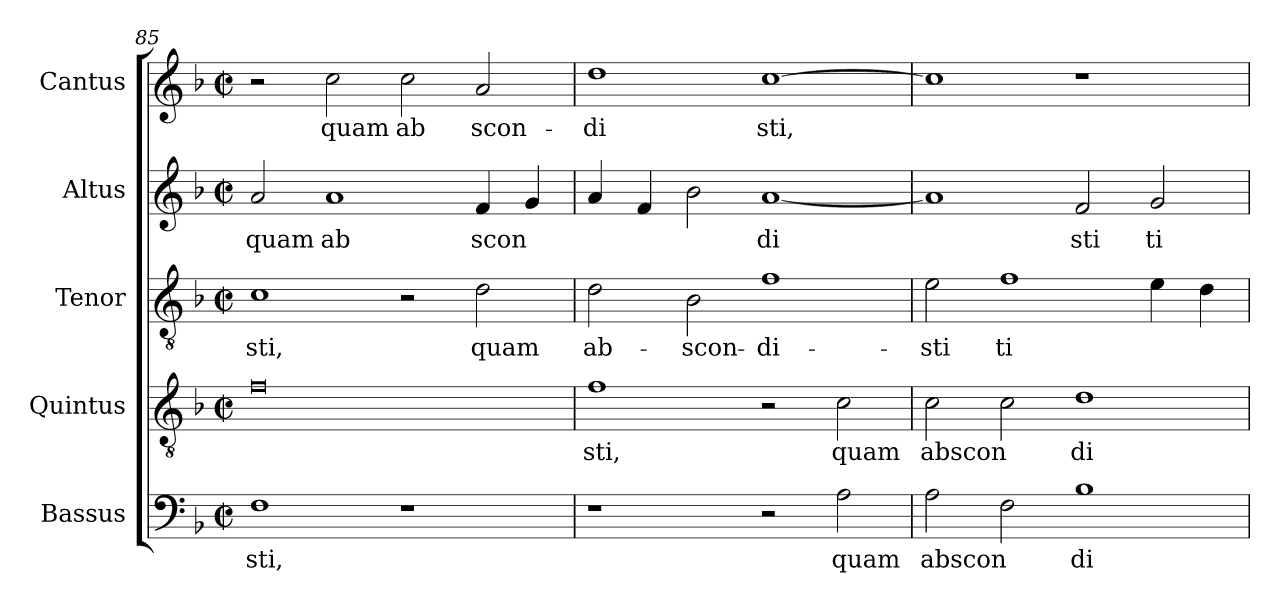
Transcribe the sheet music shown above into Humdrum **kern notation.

**kern	**text	**kern	**text	**kern	**text	**kern	**text	**kern	**text
*part5	*part5	*part4	*part4	*part3	*part3	*part2	*part2	*part1	*part1
*staff5	*staff5	*staff4	*staff4	*staff3	*staff3	*staff2	*staff2	*staff1	*staff1
*I"Bassus	*	*I"Quintus	*	*I"Tenor	*	*I"Altus	*	*I"Cantus	*
*clefF4	*	*clefGv2	*	*clefGv2	*	*clefG2	*	*clefG2	*
*k[b-]	*	*k[b-]	*	*k[b-]	*	*k[b-]	*	*k[b-]	*
*F:	*	*F:	*	*F:	*	*F:	*	*F:	*
*M2/2	*	*M2/2	*	*M2/2	*	*M2/2	*	*M2/2	*
*met(c|)	*	*met(c|)	*	*met(c|)	*	*met(c|)	*	*met(c|)	*
=85	=85	=85	=85	=85	=85	=85	=85	=85	=85
!	!LO:LY:b:cj	!	!LO:LY:b:cj	!	!LO:LY:b:cj	!	!LO:LY:b:cj	!	!
1F	sti,	0f	.	1c	-sti,	2a/	quam	2r	.
!	!	!	!	!	!	!	!LO:LY:b:cj	!	!LO:LY:b:cj
.	.	.	.	.	.	1a	ab	2cc\	quam
!	!	!	!	!	!	!	!	!	!LO:LY:b:cj
1r	.	.	.	2r	.	.	.	2cc\	ab
!	!	!	!	!	!LO:LY:b:cj	!	!LO:LY:b:cj	!	!LO:LY:b:cj
.	.	.	.	2d\	quam	4f/	scon	2a/	scon-
!	!	!	!	!	!	!	!LO:LY:b:cj	!	!
.	.	.	.	.	.	4g/	.	.	.
!!LO:PB:g=z
=86	=86	=86	=86	=86	=86	=86	=86	=86	=86
!	!	!	!LO:LY:b:cj	!	!LO:LY:b:cj	!	!LO:LY:b:cj	!	!LO:LY:b:cj
1r	.	1f	sti,	2d\	ab-	4a/	.	1dd	-di
!	!	!	!	!	!	!	!LO:LY:b:cj	!	!
.	.	.	.	.	.	4f/	.	.	.
!	!	!	!	!	!LO:LY:b:cj	!	!LO:LY:b:cj	!	!
.	.	.	.	2B-\	-scon-	2b-\	.	.	.
!	!	!	!	!	!LO:LY:b:cj	!	!LO:LY:b:cj	!	!LO:LY:b:cj
2r	.	2r	.	1f	-di-	[<1a	di	[>1cc	sti,
!	!LO:LY:b:cj	!	!LO:LY:b:cj	!	!	!	!	!	!
2A\	quam	2c\	quam	.	.	.	.	.	.
=87	=87	=87	=87	=87	=87	=87	=87	=87	=87
!	!LO:LY:b:cj	!	!LO:LY:b:cj	!	!LO:LY:b:cj	!	!LO:LY:b:cj	!	!LO:LY:b:cj
2A\	abscon	2c\	abscon	2e\	-sti	1a]	.	1cc]	.
!	!LO:LY:b:cj	!	!LO:LY:b:cj	!	!LO:LY:b:cj	!	!	!	!
2F\	.	2c\	.	1f	ti-	.	.	.	.
!	!LO:LY:b:cj	!	!LO:LY:b:cj	!	!	!	!LO:LY:b:cj	!	!
1B-	di	1d	di	.	.	2f/	sti	1r	.
!	!	!	!	!	!LO:LY:b:cj	!	!LO:LY:b:cj	!	!
.	.	.	.	4e\	--	2g/	ti	.	.
!	!	!	!	!	!LO:LY:b:cj	!	!	!	!
.	.	.	.	4d\	--	.	.	.	.
=	=	=	=	=	=	=	=	=	=
*-	*-	*-	*-	*-	*-	*-	*-	*-	*-
